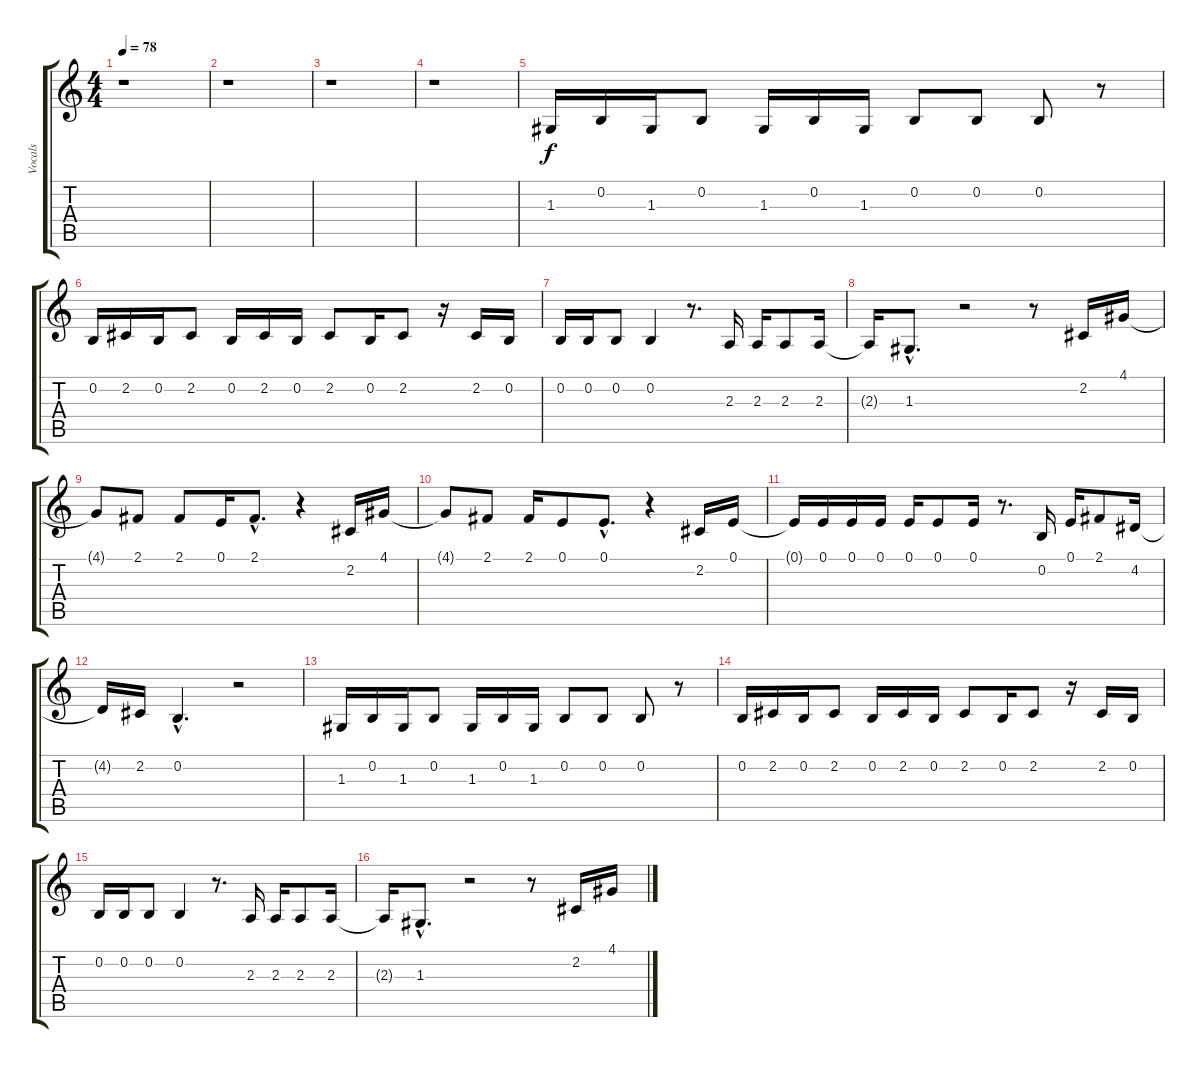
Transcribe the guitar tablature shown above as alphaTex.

\track ("Vocals" "Vocals") {instrument oboe}
\staff {score tabs}
\tuning (E4 B3 G3 D3 A2 E2) {hide}
\ts (4 4)
\tempo 78
\clef g2
\ks c
r.1{dy f instrument oboe} |
r.1 |
r.1 |
r.1 |
1.3.16 0.2.16 1.3.16 0.2.8 1.3.16 0.2.16 1.3.16 0.2.8 0.2.8 0.2.8 r.8 |
0.2.16 2.2.16 0.2.16 2.2.8 0.2.16 2.2.16 0.2.16 2.2.8 0.2.16 2.2.8 r.16 2.2.16 0.2.16 |
0.2.16 0.2.16 0.2.8 0.2.4 r.8{d} 2.3.16 2.3.16 2.3.8 2.3.16 |
2.3{t}.16 1.3{hac}.8{d} r.2 r.8 2.2.16 4.1.16 |
4.1{t}.8 2.1.8 2.1.8 0.1.16 2.1{hac}.8{d} r.4 2.2.16 4.1.16 |
4.1{t}.8 2.1.8 2.1.16 0.1.8 0.1{hac}.8{d} r.4 2.2.16 0.1.16 |
0.1{t}.16 0.1.16 0.1.16 0.1.16 0.1.16 0.1.8 0.1.16 r.8{d} 0.2.16 0.1.16 2.1.8 4.2.16 |
4.2{t}.16 2.2.16 0.2{hac}.4{d} r.2 |
1.3.16 0.2.16 1.3.16 0.2.8 1.3.16 0.2.16 1.3.16 0.2.8 0.2.8 0.2.8 r.8 |
0.2.16 2.2.16 0.2.16 2.2.8 0.2.16 2.2.16 0.2.16 2.2.8 0.2.16 2.2.8 r.16 2.2.16 0.2.16 |
0.2.16 0.2.16 0.2.8 0.2.4 r.8{d} 2.3.16 2.3.16 2.3.8 2.3.16 |
2.3{t}.16 1.3{hac}.8{d} r.2 r.8 2.2.16 4.1.16
